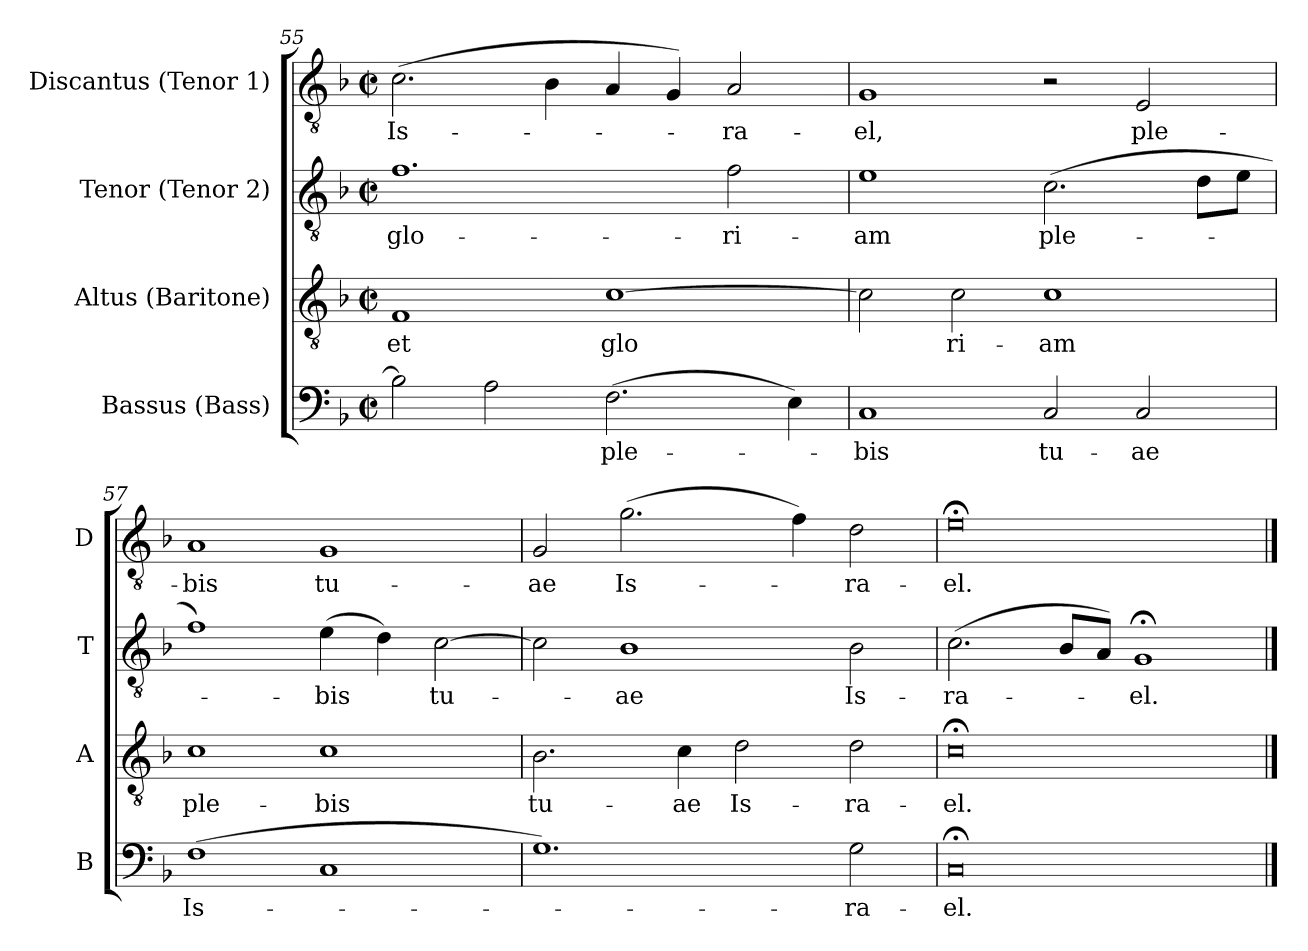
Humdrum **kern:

**kern	**text	**kern	**text	**kern	**text	**kern	**text
*part4	*part4	*part3	*part3	*part2	*part2	*part1	*part1
*staff4	*staff4	*staff3	*staff3	*staff2	*staff2	*staff1	*staff1
*I"Bassus (Bass)	*	*I"Altus (Baritone)	*	*I"Tenor (Tenor 2)	*	*I"Discantus (Tenor 1)	*
*I'B	*	*I'A	*	*I'T	*	*I'D	*
*clefF4	*	*clefGv2	*	*clefGv2	*	*clefGv2	*
*k[b-]	*	*k[b-]	*	*k[b-]	*	*k[b-]	*
*F:	*	*F:	*	*F:	*	*F:	*
*M2/2	*	*M2/2	*	*M2/2	*	*M2/2	*
*met(c|)	*	*met(c|)	*	*met(c|)	*	*met(c|)	*
=55	=55	=55	=55	=55	=55	=55	=55
!	!	!	!LO:LY:b	!	!LO:LY:b	!	!LO:LY:b
2B-\]	.	1F	et	1.f	glo-	(>2.c\	Is-
2A\	.	.	.	.	.	.	.
.	.	.	.	.	.	4B-\	.
!	!LO:LY:b	!	!LO:LY:b	!	!	!	!
(>2.F\	ple-	[1c	glo	.	.	4A/	.
.	.	.	.	.	.	4G/)	.
!	!	!	!	!	!LO:LY:b	!	!LO:LY:b
.	.	.	.	2f\	-ri-	2A/	-ra-
4E\)	.	.	.	.	.	.	.
!!LO:LB:g=z
=56	=56	=56	=56	=56	=56	=56	=56
!	!LO:LY:b	!	!	!	!LO:LY:b	!	!LO:LY:b
1C	-bis	2c\]	.	1e	-am	1G	-el,
!	!	!	!LO:LY:b	!	!	!	!
.	.	2c\	ri-	.	.	.	.
!	!LO:LY:b	!	!LO:LY:b	!	!LO:LY:b	!	!
2C/	tu-	1c	-am	(>2.c\	ple-	2r	.
!	!LO:LY:b	!	!	!	!	!	!LO:LY:b
2C/	-ae	.	.	.	.	2E/	ple-
.	.	.	.	8d\L	.	.	.
.	.	.	.	8e\J	.	.	.
=57	=57	=57	=57	=57	=57	=57	=57
!	!LO:LY:b	!	!LO:LY:b	!	!	!	!LO:LY:b
(>1F	Is-	1c	ple-	1f)	.	1A	-bis
!	!	!	!LO:LY:b	!	!LO:LY:b	!	!LO:LY:b
1C	.	1c	-bis	(>4e\	-bis	1G	tu-
.	.	.	.	4d\)	.	.	.
!	!	!	!	!	!LO:LY:b	!	!
.	.	.	.	[2c\	tu-	.	.
=58	=58	=58	=58	=58	=58	=58	=58
!	!	!	!LO:LY:b	!	!	!	!LO:LY:b
1.G)	.	2.B-\	tu-	2c\]	.	2G/	-ae
!	!	!	!	!	!LO:LY:b	!	!LO:LY:b
.	.	.	.	1B-	-ae	(>2.g\	Is-
!	!	!	!LO:LY:b	!	!	!	!
.	.	4c\	-ae	.	.	.	.
!	!	!	!LO:LY:b	!	!	!	!
.	.	2d\	Is-	.	.	.	.
.	.	.	.	.	.	4f\)	.
!	!LO:LY:b	!	!LO:LY:b	!	!LO:LY:b	!	!LO:LY:b
2G\	-ra-	2d\	-ra-	2B-\	Is-	2d\	-ra-
=59	=59	=59	=59	=59	=59	=59	=59
!	!LO:LY:b	!	!LO:LY:b	!	!LO:LY:b	!	!LO:LY:b
0C;<	-el.	0c;<	-el.	(>2.c\	-ra-	0e;<	-el.
.	.	.	.	8B-/L	.	.	.
.	.	.	.	8A/J)	.	.	.
!	!	!	!	!	!LO:LY:b	!	!
.	.	.	.	1G;<	-el.	.	.
==	==	==	==	==	==	==	==
*-	*-	*-	*-	*-	*-	*-	*-
